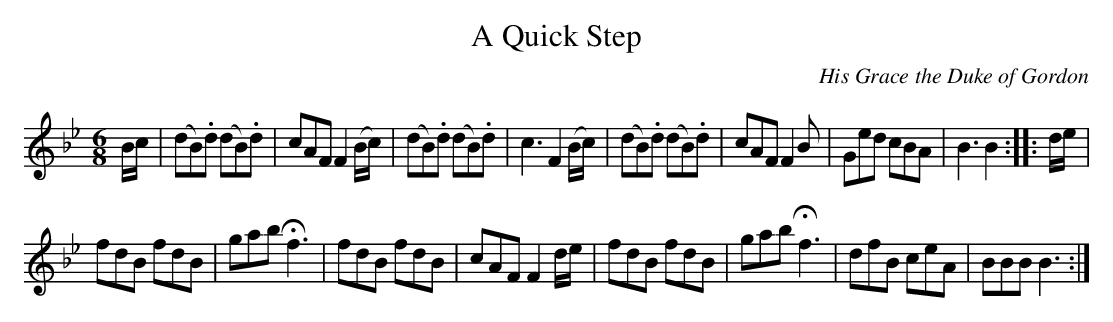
X:1
T:A Quick Step
C:His Grace the Duke of Gordon
L:1/8
M:6/8
K:Bb
B/c/|(dB).d (dB).d|cAF F2(B/c/)|(dB).d (dB).d|c3F2(B/c/)|(dB).d (dB).d|cAF F2B|Ged cBA|B3B2::d/e/|
fdB fdB|gab Hf3|fdB fdB|cAF F2d/e/|fdB fdB|gab Hf3|dfB ceA|BBB B3:|]
